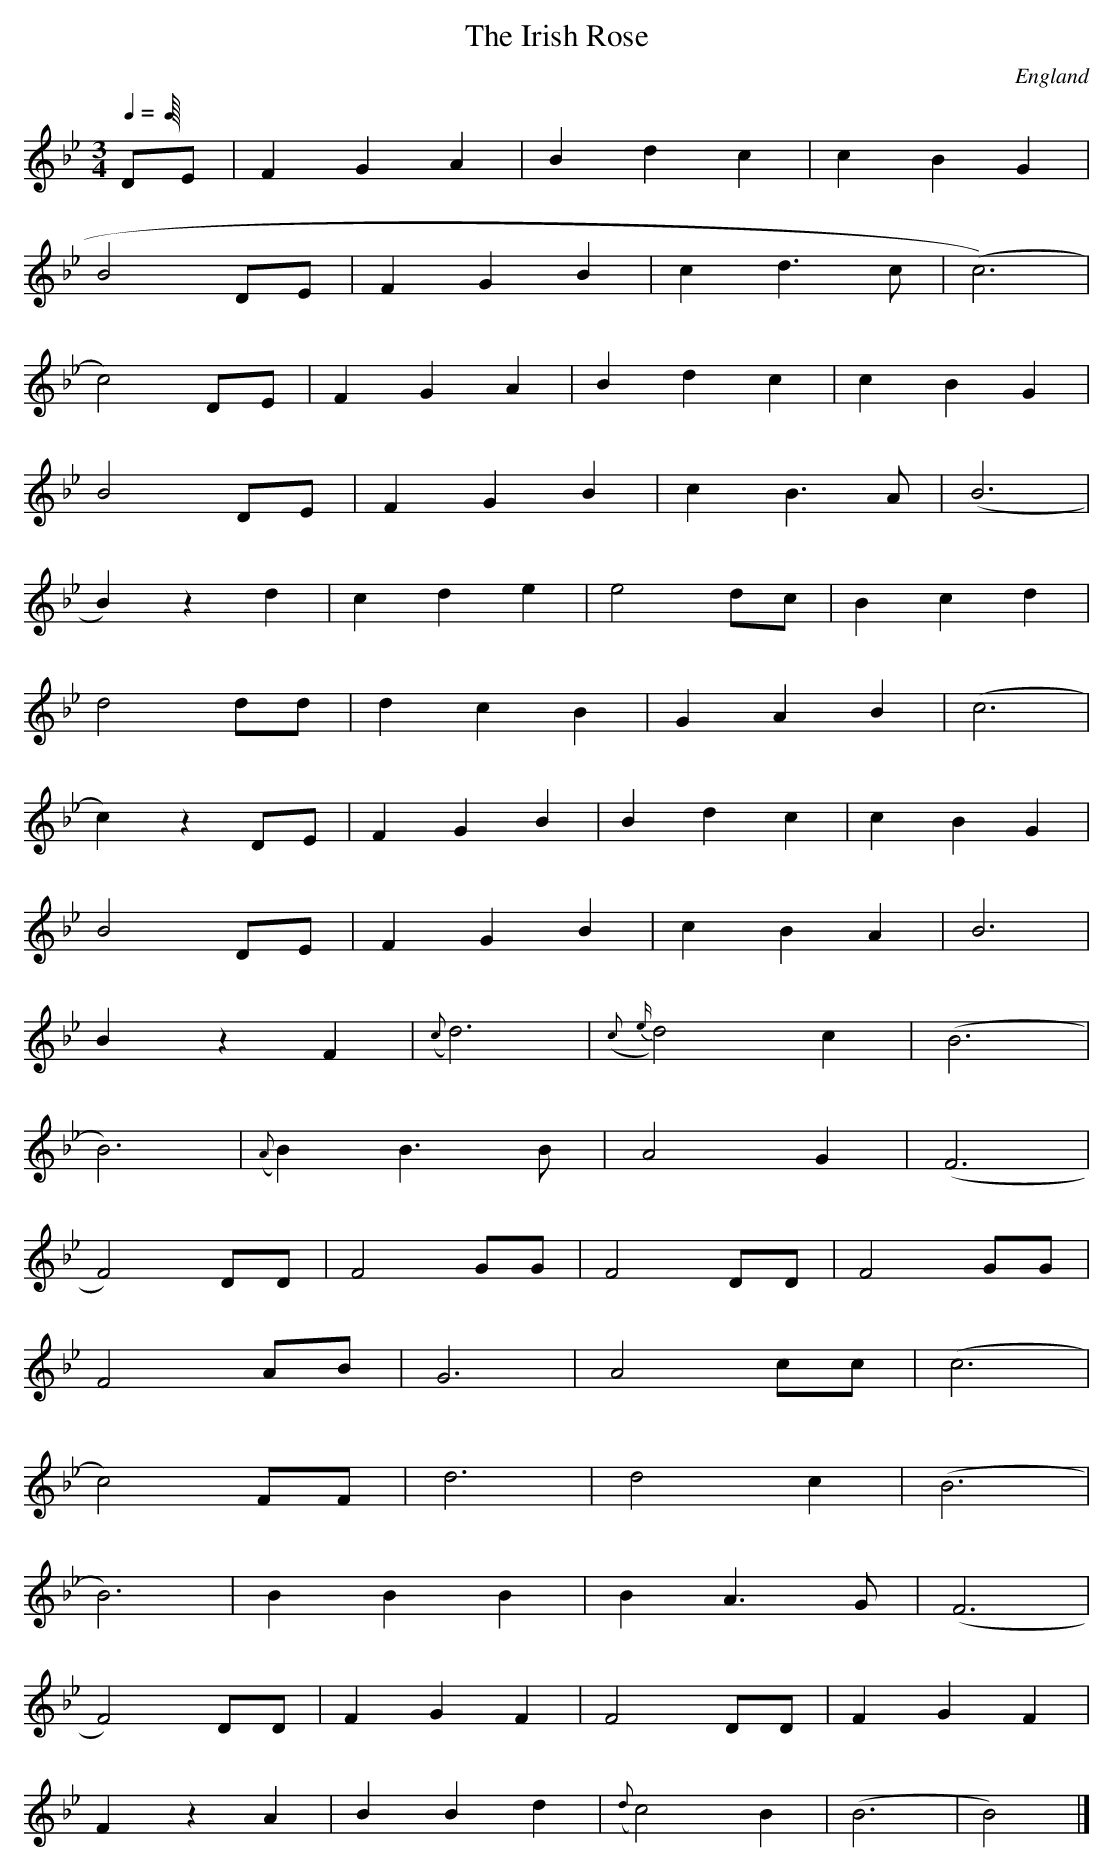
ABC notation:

X:1
T:The Irish Rose
O:England
M:3/4
L:1/8
Q:1/4=
K:Bb
V:1
DE |F2 G2 A2 |B2 d2 c2 |c2 B2 G2 |
B4 DE |F2 G2 B2 |c2 d3 c|(c6) |
c4) DE |F2 G2 A2 |B2 d2 c2 |c2 B2 G2 |
B4 DE |F2 G2 B2 |c2 B3 A|(B6 |
B2) z2 d2 |c2 d2 e2 |e4 dc |B2 c2 d2 |
d4 dd |d2 c2 B2 |G2 A2 B2 |(c6 |
c2) z2 DE |F2 G2 B2 |B2 d2 c2 |c2 B2 G2 |
B4 DE |F2 G2 B2 |c2 B2 A2 |B6 |
B2 z2 F2 |{(c}d6) |{(c}{e} d4) c2 |(B6 |
B6) |{(A}B2) B3 B|A4 G2 |(F6 |
F4) DD |F4 GG |F4 DD |F4 GG |
F4 AB |G6 |A4 cc |(c6 |
c4) FF |d6 |d4 c2 |(B6 |
B6) |B2 B2 B2 |B2 A3 G|(F6 |
F4) DD |F2 G2 F2 |F4 DD |F2 G2 F2 |
F2 z2 A2 |B2 B2 d2 |{(d}c4) B2 |(B6 |B4) |]
